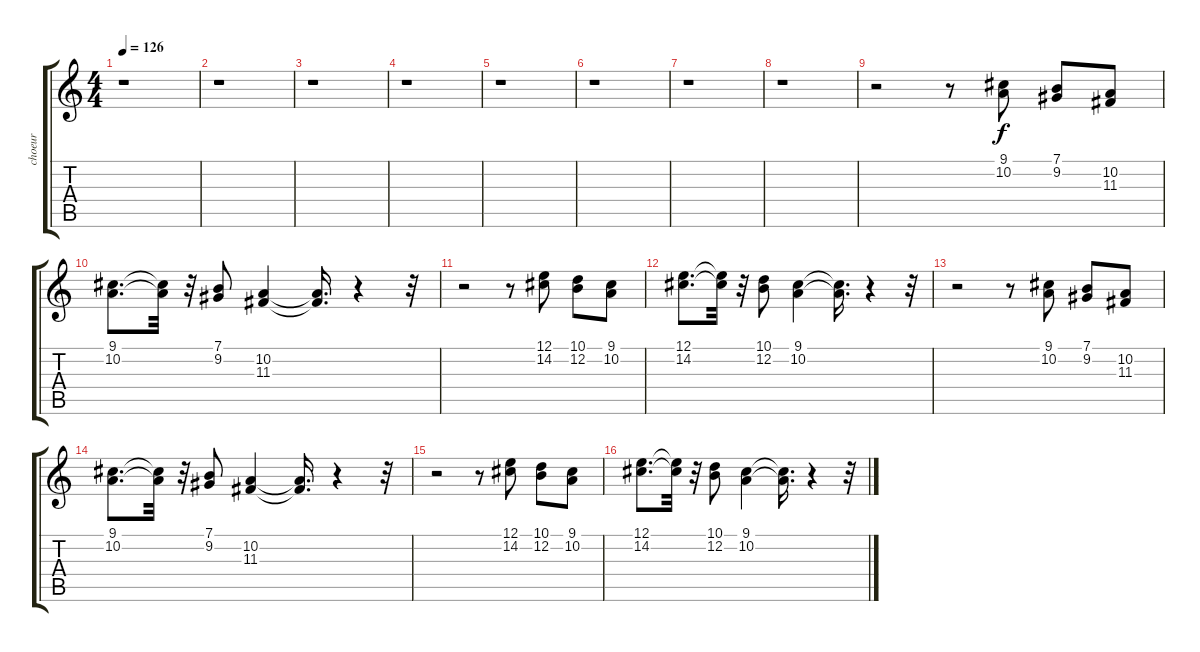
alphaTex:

\track ("choeur" "choeur") {instrument trombone}
\staff {score tabs}
\tuning (E4 B3 G3 D3 A2 E2) {hide}
\ts (4 4)
\tempo 126
\clef g2
\ks c
r.1{dy f} |
r.1 |
r.1 |
r.1 |
r.1 |
r.1 |
r.1 |
r.1 |
r.2 r.8 (9.1 10.2).8 (7.1 9.2).8 (10.2 11.3).8 |
(9.1 10.2).8{d} (9.1{t} 10.2{t}).32 r.32 (7.1 9.2).8 (10.2 11.3).4 (10.2{t} 11.3{t}).16{d} r.4 r.32 |
r.2 r.8 (12.1 14.2).8 (10.1 12.2).8 (9.1 10.2).8 |
(12.1 14.2).8{d} (12.1{t} 14.2{t}).32 r.32 (10.1 12.2).8 (9.1 10.2).4 (9.1{t} 10.2{t}).16{d} r.4 r.32 |
r.2 r.8 (9.1 10.2).8 (7.1 9.2).8 (10.2 11.3).8 |
(9.1 10.2).8{d} (9.1{t} 10.2{t}).32 r.32 (7.1 9.2).8 (10.2 11.3).4 (10.2{t} 11.3{t}).16{d} r.4 r.32 |
r.2 r.8 (12.1 14.2).8 (10.1 12.2).8 (9.1 10.2).8 |
(12.1 14.2).8{d} (12.1{t} 14.2{t}).32 r.32 (10.1 12.2).8 (9.1 10.2).4 (9.1{t} 10.2{t}).16{d} r.4 r.32
